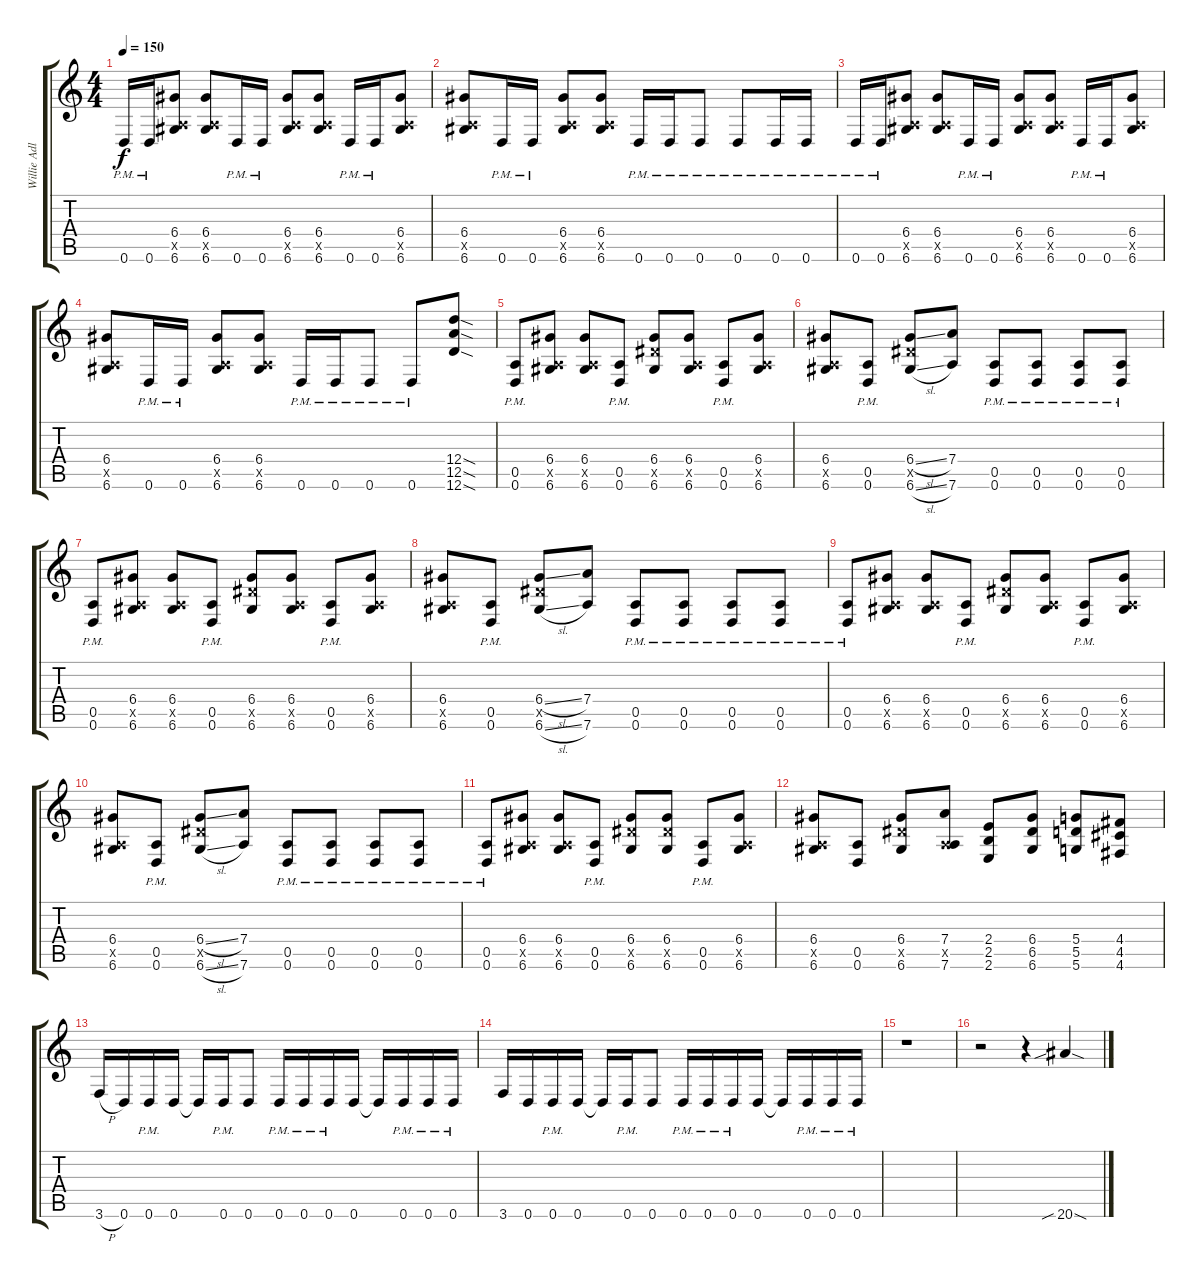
\track ("Willie Adler" "Willie Adl") {instrument distortionguitar}
\staff {score tabs}
\tuning (E4 B3 G3 D3 A2 D2) {hide}
\ts (4 4)
\tempo 150
\clef g2
\ks c
0.6{pm}.16{dy f} 0.6{pm}.16 (6.4 0.5{x} 6.6).8 (6.4 0.5{x} 6.6).8 0.6{pm}.16 0.6{pm}.16 (6.4 0.5{x} 6.6).8 (6.4 0.5{x} 6.6).8 0.6{pm}.16 0.6{pm}.16 (6.4 0.5{x} 6.6).8 |
(6.4 0.5{x} 6.6).8 0.6{pm}.16 0.6{pm}.16 (6.4 0.5{x} 6.6).8 (6.4 0.5{x} 6.6).8 0.6{pm}.16 0.6{pm}.16 0.6{pm}.8 0.6{pm}.8 0.6{pm}.16 0.6{pm}.16 |
0.6{pm}.16 0.6{pm}.16 (6.4 0.5{x} 6.6).8 (6.4 0.5{x} 6.6).8 0.6{pm}.16 0.6{pm}.16 (6.4 0.5{x} 6.6).8 (6.4 0.5{x} 6.6).8 0.6{pm}.16 0.6{pm}.16 (6.4 0.5{x} 6.6).8 |
(6.4 0.5{x} 6.6).8 0.6{pm}.16 0.6{pm}.16 (6.4 0.5{x} 6.6).8 (6.4 0.5{x} 6.6).8 0.6{pm}.16 0.6{pm}.16 0.6{pm}.8 0.6{pm}.8 (12.4{sod} 12.5{sod} 12.6{sod}).8 |
(0.5{pm} 0.6{pm}).8 (6.4 0.5{x} 6.6).8 (6.4 0.5{x} 6.6).8 (0.5{pm} 0.6{pm}).8 (6.4 6.5{x} 6.6).8 (6.4 0.5{x} 6.6).8 (0.5{pm} 0.6{pm}).8 (6.4 0.5{x} 6.6).8 |
(6.4 0.5{x} 6.6).8 (0.5{pm} 0.6{pm}).8 (6.4{sl} 6.5{x} 6.6{sl}).8 (7.4 7.6).8 (0.5{pm} 0.6{pm}).8 (0.5{pm} 0.6{pm}).8 (0.5{pm} 0.6{pm}).8 (0.5{pm} 0.6{pm}).8 |
(0.5{pm} 0.6{pm}).8 (6.4 0.5{x} 6.6).8 (6.4 0.5{x} 6.6).8 (0.5{pm} 0.6{pm}).8 (6.4 6.5{x} 6.6).8 (6.4 0.5{x} 6.6).8 (0.5{pm} 0.6{pm}).8 (6.4 0.5{x} 6.6).8 |
(6.4 0.5{x} 6.6).8 (0.5{pm} 0.6{pm}).8 (6.4{sl} 6.5{x} 6.6{sl}).8 (7.4 7.6).8 (0.5{pm} 0.6{pm}).8 (0.5{pm} 0.6{pm}).8 (0.5{pm} 0.6{pm}).8 (0.5{pm} 0.6{pm}).8 |
(0.5{pm} 0.6{pm}).8 (6.4 0.5{x} 6.6).8 (6.4 0.5{x} 6.6).8 (0.5{pm} 0.6{pm}).8 (6.4 6.5{x} 6.6).8 (6.4 0.5{x} 6.6).8 (0.5{pm} 0.6{pm}).8 (6.4 0.5{x} 6.6).8 |
(6.4 0.5{x} 6.6).8 (0.5{pm} 0.6{pm}).8 (6.4{sl} 6.5{x} 6.6{sl}).8 (7.4 7.6).8 (0.5{pm} 0.6{pm}).8 (0.5{pm} 0.6{pm}).8 (0.5{pm} 0.6{pm}).8 (0.5{pm} 0.6{pm}).8 |
(0.5{pm} 0.6{pm}).8 (6.4 0.5{x} 6.6).8 (6.4 0.5{x} 6.6).8 (0.5{pm} 0.6{pm}).8 (6.4 6.5{x} 6.6).8 (6.4 6.5{x} 6.6).8 (0.5{pm} 0.6{pm}).8 (6.4 0.5{x} 6.6).8 |
(6.4 0.5{x} 6.6).8 (0.5 0.6).8 (6.4 6.5{x} 6.6).8 (7.4 0.5{x} 7.6).8 (2.4 2.5 2.6).8 (6.4 6.5 6.6).8 (5.4 5.5 5.6).8 (4.4 4.5 4.6).8 |
3.6{h}.16 0.6.16 0.6{pm}.16 0.6.16 0.6{t}.16 0.6{pm}.16 0.6.8 0.6{pm}.16 0.6{pm}.16 0.6{pm}.16 0.6.16 0.6{t}.16 0.6{pm}.16 0.6{pm}.16 0.6{pm}.16 |
3.6.16 0.6.16 0.6{pm}.16 0.6.16 0.6{t}.16 0.6{pm}.16 0.6.8 0.6{pm}.16 0.6{pm}.16 0.6{pm}.16 0.6.16 0.6{t}.16 0.6{pm}.16 0.6{pm}.16 0.6{pm}.16 |
r.1 |
r.2 r.4 20.6{sib sod}.4
